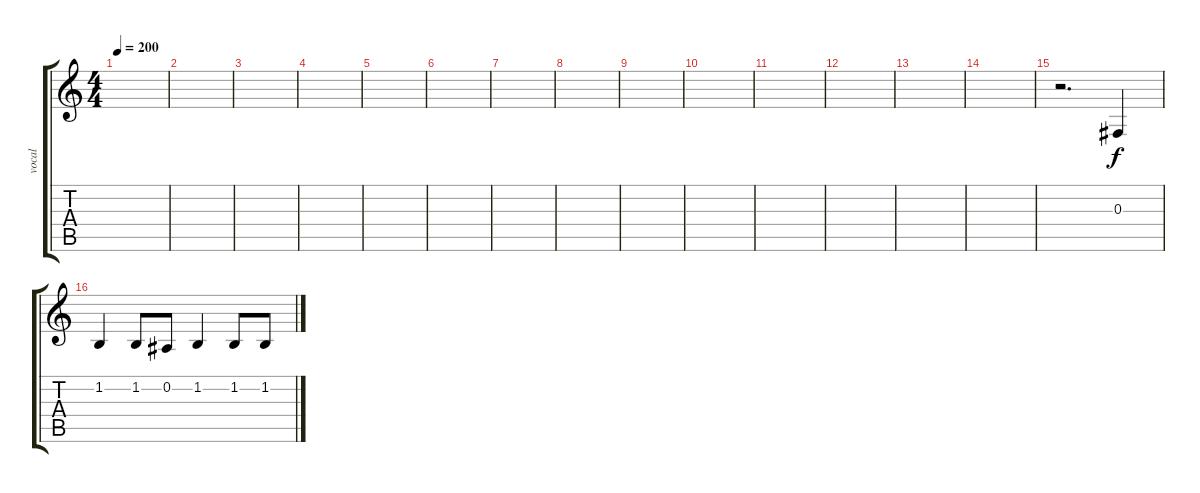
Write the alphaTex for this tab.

\track ("vocal" "vocal") {instrument violin}
\staff {score tabs}
\tuning (Eb4 Bb3 Gb3 Db3 Ab2 Eb2) {hide}
\ts (4 4)
\tempo 200
\clef g2
\ks c
|
|
|
|
|
|
|
|
|
|
|
|
|
|
r.2{d} 0.3.4 |
1.2.4 1.2.8 0.2.8 1.2.4 1.2.8 1.2.8
